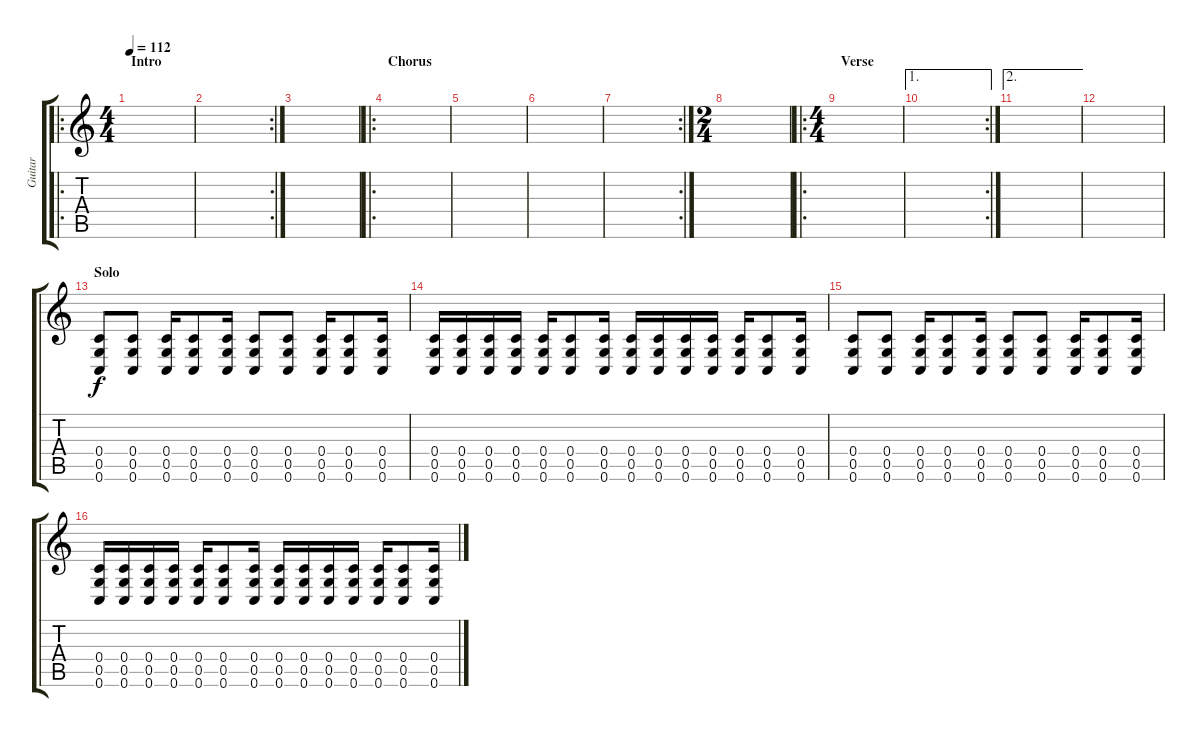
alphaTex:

\track ("Guitar" "Guitar") {instrument distortionguitar}
\staff {score tabs}
\tuning (D4 A3 F3 C3 G2 C2) {hide}
\ro
\ts (4 4)
\section ("" "Intro")
\tempo 112
\clef g2
\ks c
|
\rc 2
|
|
\ro
\section ("" "Chorus")
|
|
|
\rc 2
|
\ts (2 4)
|
\ro
\ts (4 4)
\section ("" "Verse")
|
\ae 1
\rc 2
|
\ae 2
|
|
\section ("" "Solo")
(0.4 0.5 0.6).8 (0.4 0.5 0.6).8 (0.4 0.5 0.6).16 (0.4 0.5 0.6).8 (0.4 0.5 0.6).16 (0.4 0.5 0.6).8 (0.4 0.5 0.6).8 (0.4 0.5 0.6).16 (0.4 0.5 0.6).8 (0.4 0.5 0.6).16 |
(0.4 0.5 0.6).16 (0.4 0.5 0.6).16 (0.4 0.5 0.6).16 (0.4 0.5 0.6).16 (0.4 0.5 0.6).16 (0.4 0.5 0.6).8 (0.4 0.5 0.6).16 (0.4 0.5 0.6).16 (0.4 0.5 0.6).16 (0.4 0.5 0.6).16 (0.4 0.5 0.6).16 (0.4 0.5 0.6).16 (0.4 0.5 0.6).8 (0.4 0.5 0.6).16 |
(0.4 0.5 0.6).8 (0.4 0.5 0.6).8 (0.4 0.5 0.6).16 (0.4 0.5 0.6).8 (0.4 0.5 0.6).16 (0.4 0.5 0.6).8 (0.4 0.5 0.6).8 (0.4 0.5 0.6).16 (0.4 0.5 0.6).8 (0.4 0.5 0.6).16 |
(0.4 0.5 0.6).16 (0.4 0.5 0.6).16 (0.4 0.5 0.6).16 (0.4 0.5 0.6).16 (0.4 0.5 0.6).16 (0.4 0.5 0.6).8 (0.4 0.5 0.6).16 (0.4 0.5 0.6).16 (0.4 0.5 0.6).16 (0.4 0.5 0.6).16 (0.4 0.5 0.6).16 (0.4 0.5 0.6).16 (0.4 0.5 0.6).8 (0.4 0.5 0.6).16
